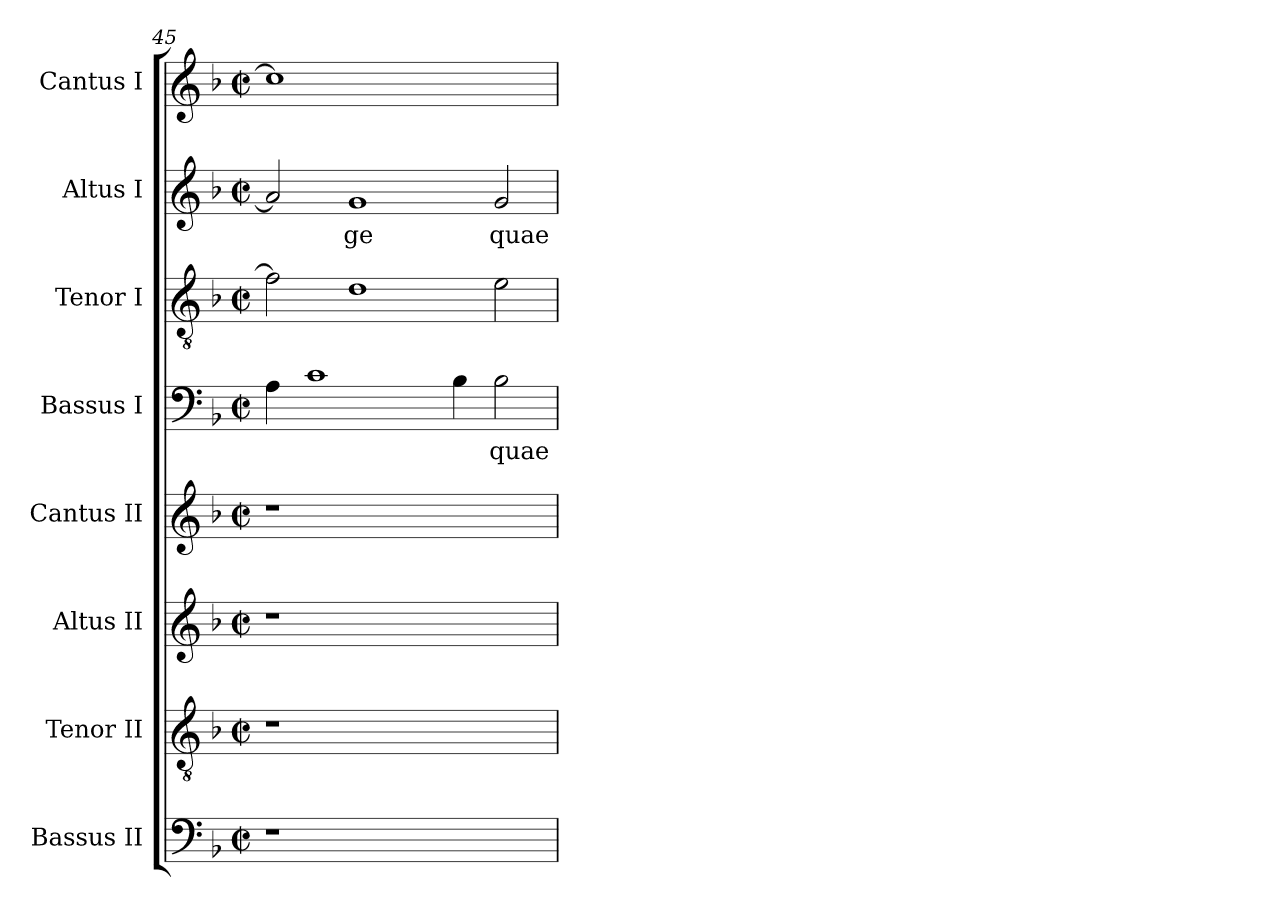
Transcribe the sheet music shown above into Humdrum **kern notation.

**kern	**kern	**kern	**kern	**kern	**text	**kern	**kern	**text	**kern
*part8	*part7	*part6	*part5	*part4	*part4	*part3	*part2	*part2	*part1
*staff8	*staff7	*staff6	*staff5	*staff4	*staff4	*staff3	*staff2	*staff2	*staff1
*I"Bassus II	*I"Tenor II	*I"Altus II	*I"Cantus II	*I"Bassus I	*	*I"Tenor I	*I"Altus I	*	*I"Cantus I
!!LO:LB:g=z
*clefF4	*clefGv2	*clefG2	*clefG2	*clefF4	*	*clefGv2	*clefG2	*	*clefG2
*k[b-]	*k[b-]	*k[b-]	*k[b-]	*k[b-]	*	*k[b-]	*k[b-]	*	*k[b-]
*F:	*F:	*F:	*F:	*F:	*	*F:	*F:	*	*F:
*M2/2	*M2/2	*M2/2	*M2/2	*M2/2	*	*M2/2	*M2/2	*	*M2/2
*met(c|)	*met(c|)	*met(c|)	*met(c|)	*met(c|)	*	*met(c|)	*met(c|)	*	*met(c|)
=45	=45	=45	=45	=45	=45	=45	=45	=45	=45
1r	1r	1r	1r	4A\	.	2f\]	2a/]	.	1cc]
.	.	.	.	1c	.	.	.	.	.
!	!	!	!	!	!	!	!	!LO:LY:b:cj	!
.	.	.	.	.	.	1d	1g	ge	.
1ryy	1ryy	1ryy	1ryy	.	.	.	.	.	1ryy
.	.	.	.	4B-\	.	.	.	.	.
!	!	!	!	!	!LO:LY:b:cj	!	!	!LO:LY:b:cj	!
.	.	.	.	2B-\	quae	2e\	2g/	quae	.
=	=	=	=	=	=	=	=	=	=
*-	*-	*-	*-	*-	*-	*-	*-	*-	*-
